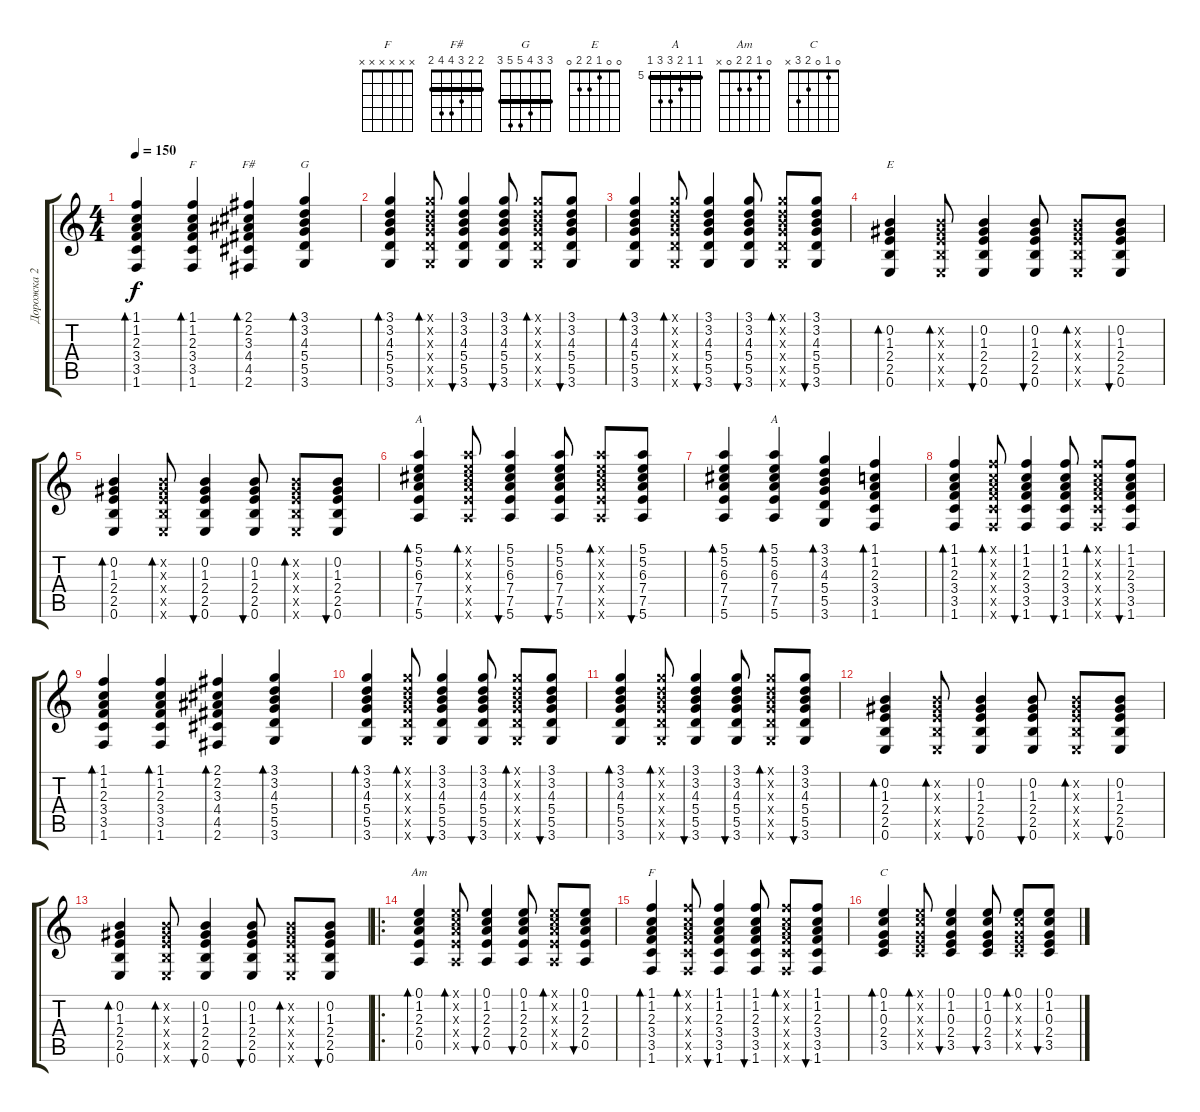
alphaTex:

\track ("Дорожка 2" "Дорожка 2") {instrument acousticguitarnylon}
\staff {score tabs}
\tuning (E4 B3 G3 D3 A2 E2) {hide}
\chord ("F" 1 1 2 3 3 1) {barre 1}
\chord ("F#" 2 2 3 4 4 2) {barre 2}
\chord ("G" 3 3 4 5 5 3) {barre 3}
\chord ("E" 0 0 1 2 2 0)
\chord ("A" x x x x x x)
\chord ("A" 5 5 6 7 7 5) {firstfret 5 barre 5}
\chord ("Am" 0 1 2 2 0 x)
\chord ("F" x x x x x x)
\chord ("C" 0 1 0 2 3 x)
\ts (4 4)
\tempo 150
\clef g2
\ks c
(1.1 1.2 2.3 3.4 3.5 1.6).4{bd 60 dy f} (1.1 1.2 2.3 3.4 3.5 1.6).4{bd 60 ch "F"} (2.1 2.2 3.3 4.4 4.5 2.6).4{bd 60 ch "F#"} (3.1 3.2 4.3 5.4 5.5 3.6).4{bd 60 ch "G"} |
(3.1 3.2 4.3 5.4 5.5 3.6).4{bd 60} (3.1{x} 3.2{x} 4.3{x} 5.4{x} 5.5{x} 3.6{x}).8{bd 60} (3.1 3.2 4.3 5.4 5.5 3.6).4{bu 60} (3.1 3.2 4.3 5.4 5.5 3.6).8{bu 60} (3.1{x} 3.2{x} 4.3{x} 5.4{x} 5.5{x} 3.6{x}).8{bd 60} (3.1 3.2 4.3 5.4 5.5 3.6).8{bu 60} |
(3.1 3.2 4.3 5.4 5.5 3.6).4{bd 60} (3.1{x} 3.2{x} 4.3{x} 5.4{x} 5.5{x} 3.6{x}).8{bd 60} (3.1 3.2 4.3 5.4 5.5 3.6).4{bu 60} (3.1 3.2 4.3 5.4 5.5 3.6).8{bu 60} (3.1{x} 3.2{x} 4.3{x} 5.4{x} 5.5{x} 3.6{x}).8{bd 60} (3.1 3.2 4.3 5.4 5.5 3.6).8{bu 60} |
(0.2 1.3 2.4 2.5 0.6).4{bd 60 ch "E"} (0.2{x} 1.3{x} 2.4{x} 2.5{x} 0.6{x}).8{bd 60} (0.2 1.3 2.4 2.5 0.6).4{bu 60} (0.2 1.3 2.4 2.5 0.6).8{bu 60} (0.2{x} 1.3{x} 2.4{x} 2.5{x} 0.6{x}).8{bd 60} (0.2 1.3 2.4 2.5 0.6).8{bu 60} |
(0.2 1.3 2.4 2.5 0.6).4{bd 60} (0.2{x} 1.3{x} 2.4{x} 2.5{x} 0.6{x}).8{bd 60} (0.2 1.3 2.4 2.5 0.6).4{bu 60} (0.2 1.3 2.4 2.5 0.6).8{bu 60} (0.2{x} 1.3{x} 2.4{x} 2.5{x} 0.6{x}).8{bd 60} (0.2 1.3 2.4 2.5 0.6).8{bu 60} |
(5.1 5.2 6.3 7.4 7.5 5.6).4{bd 60 ch "A"} (5.1{x} 5.2{x} 6.3{x} 7.4{x} 7.5{x} 5.6{x}).8{bd 60} (5.1 5.2 6.3 7.4 7.5 5.6).4{bu 60} (5.1 5.2 6.3 7.4 7.5 5.6).8{bu 60} (5.1{x} 5.2{x} 6.3{x} 7.4{x} 7.5{x} 5.6{x}).8{bd 60} (5.1 5.2 6.3 7.4 7.5 5.6).8{bu 60} |
(5.1 5.2 6.3 7.4 7.5 5.6).4{bd 60} (5.1 5.2 6.3 7.4 7.5 5.6).4{bd 60 ch "A"} (3.1 3.2 4.3 5.4 5.5 3.6).4{bd 60} (1.1 1.2 2.3 3.4 3.5 1.6).4{bd 60} |
(1.1 1.2 2.3 3.4 3.5 1.6).4{bd 60} (1.1{x} 1.2{x} 2.3{x} 3.4{x} 3.5{x} 1.6{x}).8{bd 60} (1.1 1.2 2.3 3.4 3.5 1.6).4{bu 60} (1.1 1.2 2.3 3.4 3.5 1.6).8{bu 60} (1.1{x} 1.2{x} 2.3{x} 3.4{x} 3.5{x} 1.6{x}).8{bd 60} (1.1 1.2 2.3 3.4 3.5 1.6).8{bu 60} |
(1.1 1.2 2.3 3.4 3.5 1.6).4{bd 60} (1.1 1.2 2.3 3.4 3.5 1.6).4{bd 60} (2.1 2.2 3.3 4.4 4.5 2.6).4{bd 60} (3.1 3.2 4.3 5.4 5.5 3.6).4{bd 60} |
(3.1 3.2 4.3 5.4 5.5 3.6).4{bd 60} (3.1{x} 3.2{x} 4.3{x} 5.4{x} 5.5{x} 3.6{x}).8{bd 60} (3.1 3.2 4.3 5.4 5.5 3.6).4{bu 60} (3.1 3.2 4.3 5.4 5.5 3.6).8{bu 60} (3.1{x} 3.2{x} 4.3{x} 5.4{x} 5.5{x} 3.6{x}).8{bd 60} (3.1 3.2 4.3 5.4 5.5 3.6).8{bu 60} |
(3.1 3.2 4.3 5.4 5.5 3.6).4{bd 60} (3.1{x} 3.2{x} 4.3{x} 5.4{x} 5.5{x} 3.6{x}).8{bd 60} (3.1 3.2 4.3 5.4 5.5 3.6).4{bu 60} (3.1 3.2 4.3 5.4 5.5 3.6).8{bu 60} (3.1{x} 3.2{x} 4.3{x} 5.4{x} 5.5{x} 3.6{x}).8{bd 60} (3.1 3.2 4.3 5.4 5.5 3.6).8{bu 60} |
(0.2 1.3 2.4 2.5 0.6).4{bd 60} (0.2{x} 1.3{x} 2.4{x} 2.5{x} 0.6{x}).8{bd 60} (0.2 1.3 2.4 2.5 0.6).4{bu 60} (0.2 1.3 2.4 2.5 0.6).8{bu 60} (0.2{x} 1.3{x} 2.4{x} 2.5{x} 0.6{x}).8{bd 60} (0.2 1.3 2.4 2.5 0.6).8{bu 60} |
(0.2 1.3 2.4 2.5 0.6).4{bd 60} (0.2{x} 1.3{x} 2.4{x} 2.5{x} 0.6{x}).8{bd 60} (0.2 1.3 2.4 2.5 0.6).4{bu 60} (0.2 1.3 2.4 2.5 0.6).8{bu 60} (0.2{x} 1.3{x} 2.4{x} 2.5{x} 0.6{x}).8{bd 60} (0.2 1.3 2.4 2.5 0.6).8{bu 60} |
\ro
(0.1 1.2 2.3 2.4 0.5).4{bd 60 ch "Am"} (0.1{x} 1.2{x} 2.3{x} 2.4{x} 0.5{x}).8{bd 60} (0.1 1.2 2.3 2.4 0.5).4{bu 60} (0.1 1.2 2.3 2.4 0.5).8{bu 60} (0.1{x} 1.2{x} 2.3{x} 2.4{x} 0.5{x}).8{bd 60} (0.1 1.2 2.3 2.4 0.5).8{bu 60} |
(1.1 1.2 2.3 3.4 3.5 1.6).4{bd 60 ch "F"} (1.1{x} 1.2{x} 2.3{x} 3.4{x} 3.5{x} 1.6{x}).8{bd 60} (1.1 1.2 2.3 3.4 3.5 1.6).4{bu 60} (1.1 1.2 2.3 3.4 3.5 1.6).8{bu 60} (1.1{x} 1.2{x} 2.3{x} 3.4{x} 3.5{x} 1.6{x}).8{bd 60} (1.1 1.2 2.3 3.4 3.5 1.6).8{bu 60} |
(0.1 1.2 0.3 2.4 3.5).4{bd 60 ch "C"} (0.1{x} 1.2{x} 0.3{x} 2.4{x} 3.5{x}).8{bd 60} (0.1 1.2 0.3 2.4 3.5).4{bu 60} (0.1 1.2 0.3 2.4 3.5).8{bu 60} (0.1 1.2{x} 0.3{x} 2.4{x} 3.5{x}).8{bd 60} (0.1 1.2 0.3 2.4 3.5).8{bu 60}
